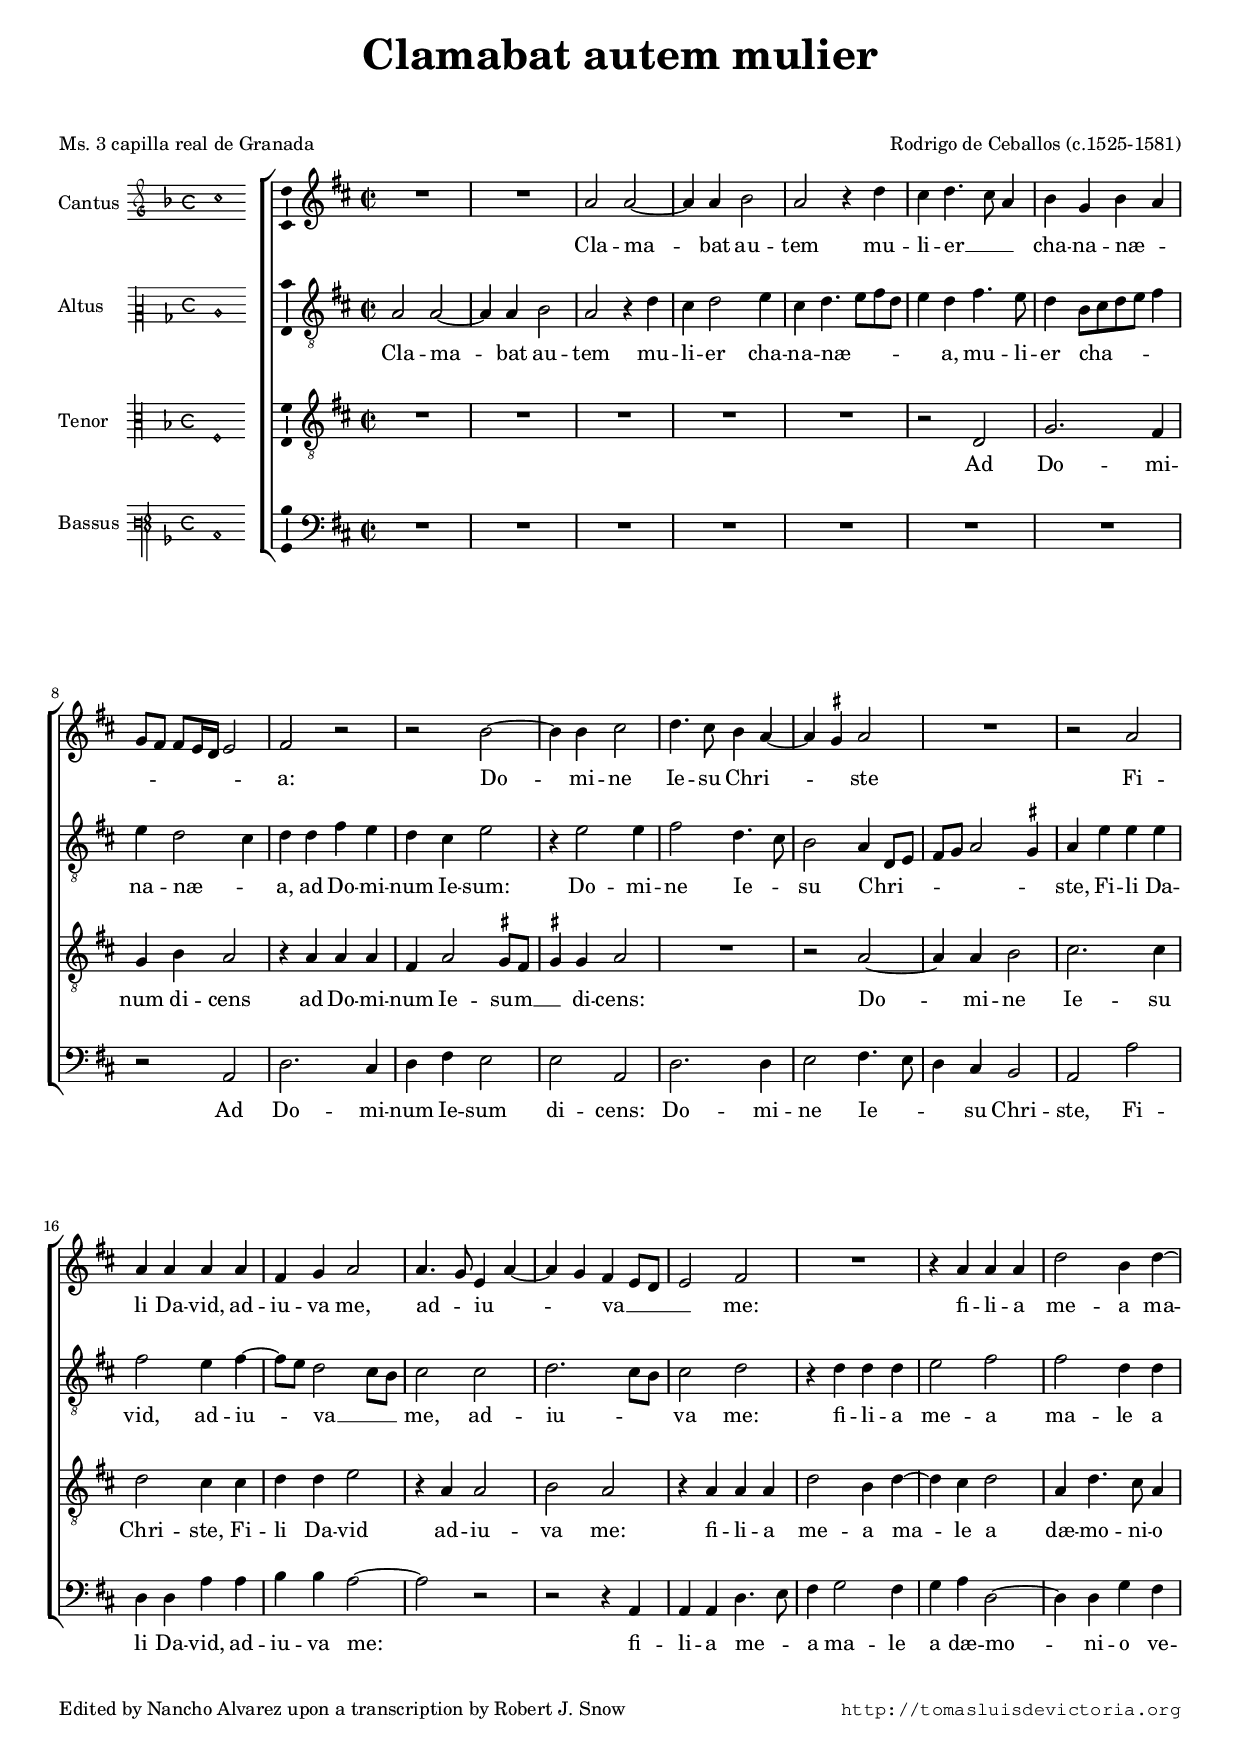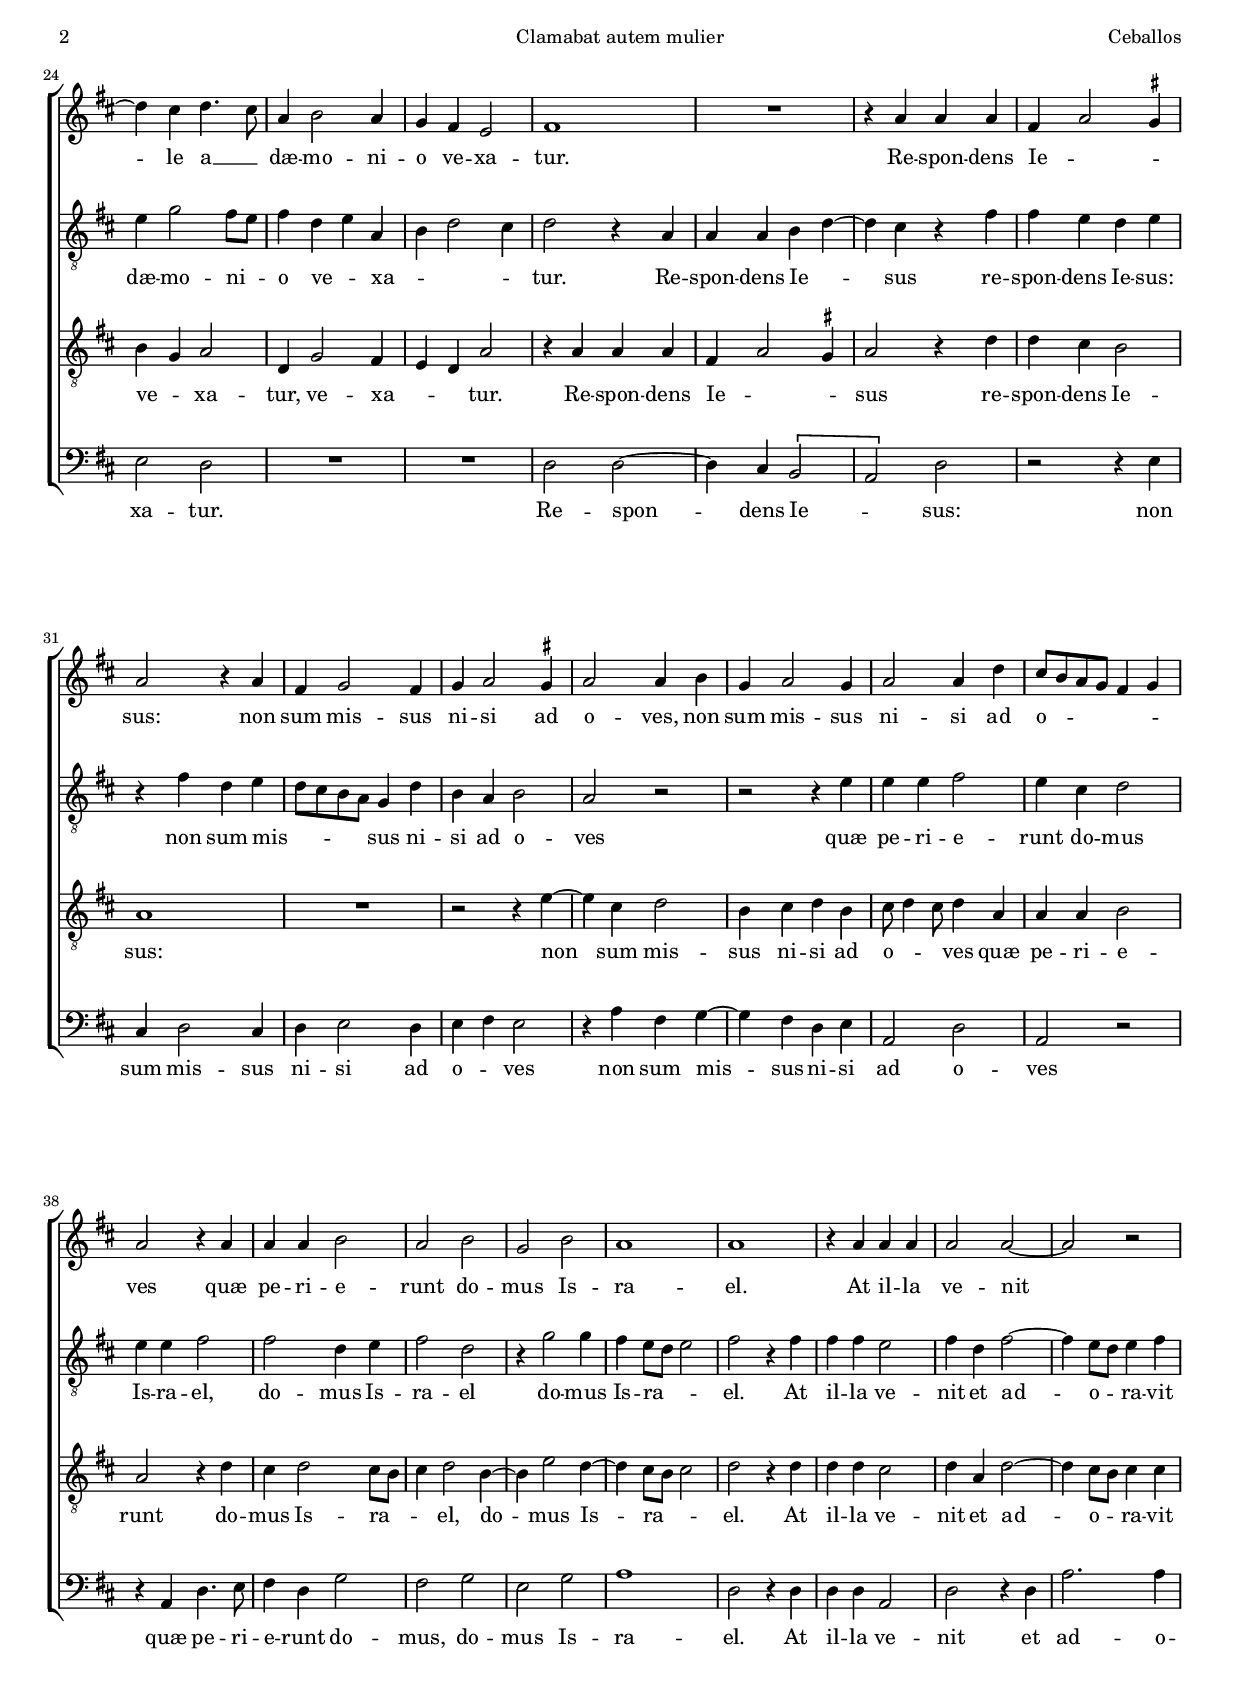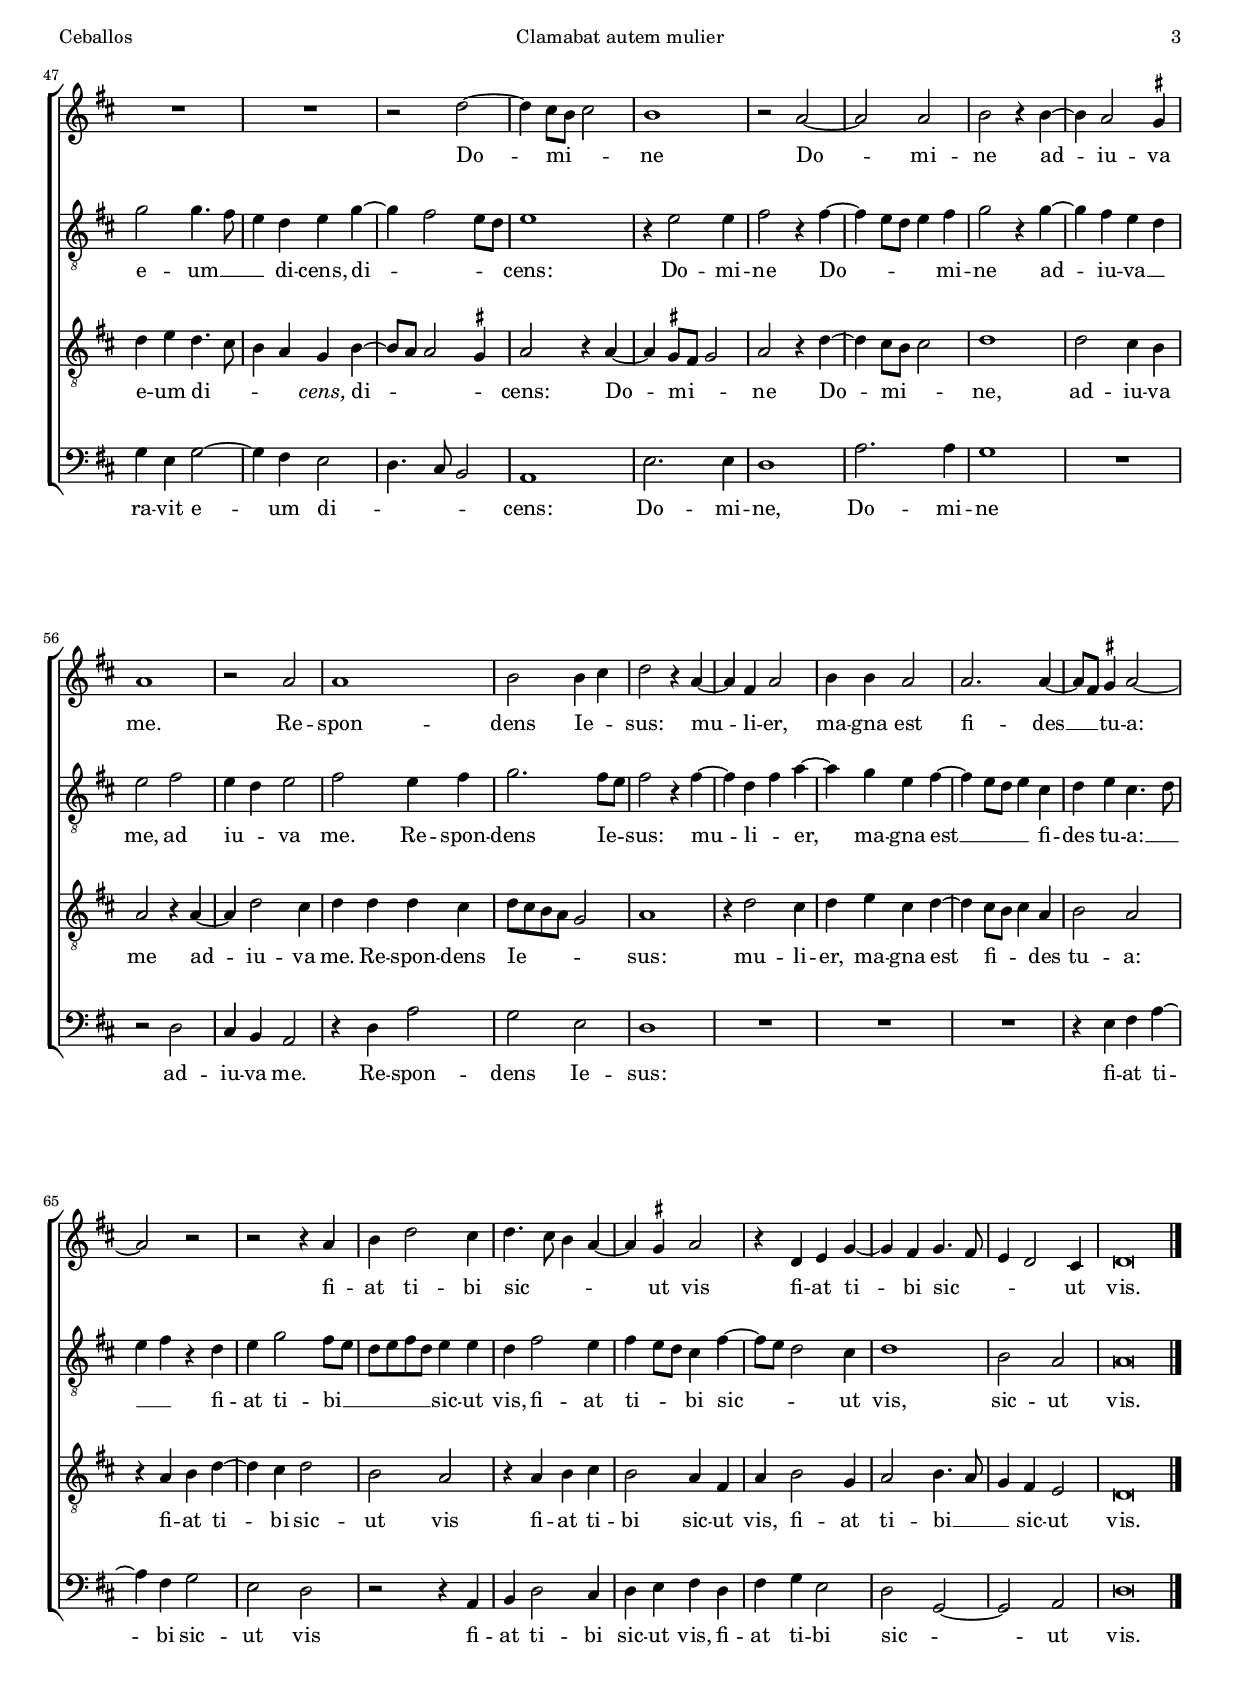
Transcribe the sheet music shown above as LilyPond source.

\version "2.18.0"

#(set-default-paper-size "a4")
#(set-global-staff-size 16.4)
#(ly:set-option 'point-and-click #f)
%mobile -s15.5 -i3.2

italicas=\override LyricText.font-shape = #'italic
rectas=\override LyricText.font-shape = #'upright
ss=\once \set suggestAccidentals = ##t
incipitwidth = 20
mtempo={\tempo 4 = 100}
mtempob={\tempo 4 = 50}
mt=#(define-music-function (parser location offset) (number?) ; move lyric text
      #{ \once \override LyricText.X-offset = -$offset #})

htitle="Clamabat autem mulier"
hcomposer="Ceballos"

\header {
	title=\markup{\fontsize #3 "Clamabat autem mulier"}
	%subtitle=""
	subsubtitle=\markup{\null \vspace #2 }
	composer="Rodrigo de Ceballos (c.1525-1581)"
        pdfauthor=\composer
	%opus="(-)"
	poet=\markup{"Ms. 3 capilla real de Granada"}
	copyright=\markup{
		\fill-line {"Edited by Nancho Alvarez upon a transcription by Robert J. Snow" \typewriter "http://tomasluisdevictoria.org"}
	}
%	tagline=""
}

global={\key f \major \time 2/2 \skip 1*73
	%\override Score.TimeSignature.break-visibility = #'#(#f #t #t)
	\bar "|."
}


cantus=\relative c''{
	R1*2
	c2 c ~
	c4 c d2
	c r4 f
	e f4. e8 c4
	d4 bes d c
	bes8[ a] a[ g16 f] g2
	a2 r
	r2 d ~
	d4 d e2
	f4. e8 d4 c ~
	c \ss b c2
	R1
	r2 c
	c4 c c c
	a bes c2
	c4. bes8 g4 c ~
	c bes a g8 f
	g2 a
	R1
	r4 c c c
	f2 d4 f ~
	f e f4. e8
	c4 d2 c4
	bes a g2
	a1
	R1
	r4 c c c
	a4 c2 \ss b4
	c2 r4 c
	a bes2 a4
	bes4 c2 \ss b4
	c2 c4 d
	bes4 c2 bes4
	c2 c4 f
	e8 d c bes a4 bes
	c2 r4 c
	c c d2
	c2 d
	bes d
	c1
	c
	r4 c c c
	c2 c ~
	c r
	R1*2
	r2 f ~
	f4 e8 d e2
	d1
	r2 c ~
	c2 c
	d r4 d ~
	d c2 \ss b4
	c1
	r2 c
	c1
	d2 d4 e
	f2 r4 c ~
	c a c2
	d4 d c2
	c2. c4 ~
	c8 a \ss b4 c2 ~
	c r
	r2 r4 c
	d f2 e4 
	f4. e8 d4 c ~
	c \ss b4 c2
	r4 f, g bes ~
	bes a bes4. a8
	g4 f2 e4
	f\breve*1/2
}

altus=\relative c'{
	c2 c ~
	c4 c d2
	c r4 f
	e4 f2 g4
	e f4. g8 a f
	g4 f a4. g8
	f4 d8[ e f g] a4
	g f2 e4
	f4 f a g
	f4 e g2
	r4 g2 g4
	a2 f4. e8
	d2 c4 f,8 g
	a bes c2 \ss b4
	c4 g' g g
	a2 g4 a ~
	a8 g f2 e8 d
	e2 e
	f2. e8 d
	e2 f
	r4 f f f
	g2 a
	a f4 f 
	g4 bes2 a8 g
	a4 f g c,
	d f2 e4
	f2 r4 c
	c c d f ~
	f e r a
	a g f g
	r4 a f g
	f8 e d c bes4 f'
	d c d2
	c2 r
	r r4 g'
	g g a2
	g4 e f2
	g4 g a2
	a f4 g
	a2 f
	r4 bes2 bes4
	a4 g8 f g2
	a2 r4 a
	a4 a g2
	a4 f a2 ~
	a4 g8 f g4 a
	bes2 bes4. a8
	g4 f g bes ~
	bes a2 g8 f
	g1
	r4 g2 g4
	a2 r4 a ~
	a4 g8 f g4 a
	bes2 r4 bes ~
	bes a g f
	g2 a
	g4 f g2
	a g4 a
	bes2. a8 g
	a2 r4 a ~
	a f a c ~
	c bes g a ~
	a g8 f g4 e
	f4 g e4. f8
	g4 a r4 f
	g bes2 a8 g
	f g a f g4 g
	f a2 g4
	a g8 f e4 a ~
	a8 g f2 e4
	f1
	d2 c 
	c\breve*1/2
}

tenor=\relative c{
	R1*5
	r2 f
	bes2. a4
	bes d c2
	r4 c c c
	a4 c2 \ss b8 a
	\ss b4 b c2
	R1
	r2 c ~
	c4 c d2
	e2. e4
	f2 e4 e
	f f g2
	r4 c, c2
	d c
	r4 c c c
	f2 d4 f ~
	f e f2
	c4 f4. e8 c4
	d bes c2
	f,4 bes2 a4
	g f c'2
	r4 c c c
	a4 c2 \ss b4
	c2 r4 f
	f e d2
	c1
	R1
	r2 r4 g' ~
	g4 e f2
	d4 e f d 
	e8 f4 e8 f4 c
	c c d2
	c r4 f
	e f2 e8 d
	e4 f2 d4 ~
	d g2 f4 ~
	f e8 d e2
	f2 r4 f
	f4 f e2
	f4 c f2 ~
	f4 e8 d e4 e
	f g f4. e8
	d4 c bes d ~
	d8 c c2 \ss b4
	c2 r4 c ~
	c4 \ss b8 a b2
	c2 r4 f ~
	f4 e8 d e2
	f1
	f2 e4 d
	c2 r4 c ~
	c f2 e4
	f f f e
	f8 e d c bes2
	c1
	r4 f2 e4
	f g e f ~
	f e8 d e4 c
	d2 c
	r4 c d f ~
	f e f2
	d c
	r4 c d e
	d2 c4 a
	c4 d2 bes4
	c2 d4. c8
	bes4 a g2
	f\breve*1/2
}

bassus=\relative c{
	R1*7
	r2 c
	f2. e4
	f4 a g2
	g2 c,
	f2. f4
	g2 a4. g8
	f4 e d2
	c c'
	f,4 f c' c
	d d c2 ~
	c r
	r2 r4 c,
	c c f4. g8
	a4 bes2 a4
	bes4 c f,2 ~
	f4 f bes a 
	g2 f
	R1*2
	f2 f ~
	f4 e \[d2
	c\] f
	r2 r4 g
	e4 f2 e4
	f g2 f4
	g a g2
	r4 c a bes ~
	bes a f g
	c,2 f
	c r
	r4 c f4. g8
	a4 f bes2
	a bes
	g bes
	c1
	f,2 r4 f
	f f c2
	f r4 f
	c'2. c4
	bes4 g bes2 ~
	bes4 a g2
	f4. e8 d2
	c1
	g'2. g4
	f1
	c'2. c4
	bes1
	R1
	r2 f
	e4 d c2
	r4 f c'2
	bes g
	f1
	R1*3
	r4 g a c ~
	c a bes2
	g2 f
	r2 r4 c
	d4 f2 e4
	f g a f
	a bes g2
	f bes, ~
	bes c
	f\breve*1/2
}

textocantus=\lyricmode{
Cla -- ma -- bat au -- tem mu -- li -- er __ _ _ % jumabat?!
cha -- na -- næ -- _ _ _ _ _ _ _ a:
Do -- mi -- ne Ie -- su \mt #1 Chri -- _ _ ste
Fi -- li Da -- vid,
ad -- iu -- va me,
ad -- _ iu -- _ _ va __ _ _ _ me:
fi -- li -- a me -- a \mt #1 ma -- le
a __ _ dæ -- mo -- ni -- o ve -- xa -- tur.
Re -- spon -- dens Ie -- _ _ sus:
non sum mis -- sus ni -- si ad o -- ves,
non sum mis -- sus ni -- si ad o -- _ _ _ _ _ ves
quæ pe -- ri -- e -- runt
do -- mus Is -- ra -- el.
At il -- la ve -- nit
Do -- mi -- _ _ ne
Do -- mi -- ne
ad -- iu -- va me.
Re -- spon -- dens Ie -- _ sus:
mu -- li -- er,
ma -- gna est fi -- \mt #.8 des __ _ tu -- a:
fi -- at ti -- bi sic -- _ _ _ ut vis
fi -- at ti -- bi sic -- _ _ _ ut vis.
}

textoaltus=\lyricmode{
Cla -- ma -- bat au -- tem
mu -- li -- er cha -- na -- næ -- _ _ _ _ a,
mu -- li -- er cha -- _ _ _ _ na -- næ -- _ a,
ad Do -- mi -- num Ie -- sum:
Do -- mi -- ne Ie -- _ su Chri -- _ _ _ _ _ _ ste,
Fi -- li Da -- vid,
ad -- iu -- _ va __ _ _ me,
ad -- iu -- _ _ va me:
fi -- li -- a me -- a ma -- le
a dæ -- mo -- ni -- _ o ve -- _ xa -- _ _ _ tur.
Re -- spon -- dens Ie -- _ sus
re -- spon -- dens Ie -- sus:
non sum mis -- _ _ _ _ sus ni -- si ad o -- ves
quæ pe -- ri -- e -- runt
do -- mus Is -- ra -- el,
do -- mus Is -- ra -- el
do -- mus Is -- ra -- _ _ el.
At il -- la ve -- nit et ad -- o -- _ ra -- vit e -- \mt #.5 um __ _ _ 
di -- cens,
di -- _ _ _ cens:
Do -- mi -- ne
Do -- _ _ _ mi -- ne
ad -- iu -- \mt #.5 va __ _ me,
ad iu -- _ va me.
Re -- spon -- dens Ie -- _ sus:
mu -- li -- _ er,
ma -- gna est __ _ _ _ fi -- des tu -- a: __ _ _ _ 
fi -- at ti -- bi __ _ _ _ _ _ sic -- ut vis,
fi -- at ti -- _ _ bi sic -- _ _ ut vis,
sic -- ut vis.
}

textotenor=\lyricmode{
Ad Do -- mi -- num di -- cens
ad Do -- mi -- num Ie -- \mt #1 sum __ _ _ di -- cens:
Do -- mi -- ne Ie -- su Chri -- ste,
Fi -- li Da -- vid
ad -- iu -- va me:
fi -- li -- a me -- a ma -- le
a dæ -- mo -- ni -- o ve -- _ xa -- tur,
ve -- xa -- _ _ tur.
Re -- spon -- dens Ie -- _ _ sus
re -- spon -- dens Ie -- sus:
non sum mis -- sus ni -- si ad o -- _ _ ves
quæ pe -- ri -- e -- runt
do -- mus Is -- ra -- _ _ el,
do -- mus Is -- ra -- _ _ el.
At il -- la ve -- nit et ad -- o -- _ ra -- vit e -- um
di -- _ _ _ \italicas cens, \rectas % cens __ _ _ _ 
di -- _ _ _ cens:
Do -- mi -- _ _ ne
Do -- mi -- _ _ ne,
ad -- iu -- va me
ad -- iu -- va me.
Re -- spon -- dens Ie -- _ _ _ _ sus:
mu -- li -- er,
ma -- gna est fi -- _ _ des tu -- a:
fi -- at ti -- bi sic -- ut vis
fi -- at ti -- bi sic -- ut vis,
fi -- at ti -- bi __ _ _ sic -- ut vis.
}

textobassus=\lyricmode{
Ad Do -- mi -- num Ie -- sum di -- cens:
Do -- mi -- ne Ie -- _ _ su Chri -- ste,
Fi -- li Da -- vid,
ad -- iu -- va me:
fi -- li -- a me -- _ a ma -- le
a dæ -- mo -- ni -- o ve -- xa -- tur.
Re -- spon -- dens Ie -- _ sus:
non sum mis -- sus ni -- si ad o -- _ ves
non sum mis -- sus ni -- si ad o -- ves
quæ pe -- ri -- e -- runt
do -- mus,
do -- mus Is -- ra -- el.
At il -- la ve -- nit
et ad -- o -- ra -- vit e -- um di -- _ _ _ cens:
Do -- mi -- ne,
Do -- mi -- ne
ad -- iu -- va me.
Re -- spon -- dens Ie -- sus:
fi -- at ti -- bi sic -- ut vis
fi -- at ti -- bi sic -- ut vis,
fi -- at ti -- bi sic -- _ ut vis.
}


incipitcantus=\markup{
	\score{
		{ 
		\set Staff.instrumentName="Cantus "
		\override NoteHead.style = #'neomensural
		\override Staff.TimeSignature.style = #'neomensural
		\cadenzaOn 
		\clef "petrucci-g"
		\key f \major
		\time 4/4
                c''1
		} 

	\layout { line-width=\incipitwidth indent = 0 }
	}
}

incipitaltus=\markup{
	\score{
		{ 
		\set Staff.instrumentName="Altus    "
		\override NoteHead.style = #'neomensural 
		\override Staff.TimeSignature.style = #'neomensural
		\cadenzaOn 
		\clef "petrucci-c2"
		\key f \major
		\time 4/4
               c'1
		} 
	\layout { line-width=\incipitwidth indent = 0 }
	}
}


incipittenor=\markup{
	\score{
		{ 
		\set Staff.instrumentName="Tenor   "
		\override NoteHead.style = #'neomensural 
		\override Staff.TimeSignature.style = #'neomensural
		\cadenzaOn 
		\clef "petrucci-c3"
		\key f \major
		\time 4/4
                f1
		} 
	\layout { line-width=\incipitwidth indent=0 }
	}
}

incipitbassus=\markup{
	\score{
		{ 
		\set Staff.instrumentName="Bassus "
		\override NoteHead.style = #'neomensural
		\override Staff.TimeSignature.style = #'neomensural
		\cadenzaOn 
		\clef "petrucci-f3"
		\key f \major
		\time 4/4
                c1
		} 
	\layout { line-width=\incipitwidth indent = 0 }
	}
}

%\layout {
%       \context {\Voice
%               \remove Ligature_bracket_engraver
%               \consists Mensural_ligature_engraver
%       }
%       line-width=\incipitwidth
%       indent = 0
%}

\score {\transpose c' a{
\new ChoirStaff<<

	\new Staff <<\global
	\new Voice="v1" {
		\set Staff.instrumentName=\incipitcantus
		\clef "treble"
		\cantus }
	\new Lyrics \lyricsto "v1" {\textocantus }
	>>

	\new Staff <<\global
	\new Voice="v2" {
		\set Staff.instrumentName=\incipitaltus
		\clef "G_8"
		\altus }
	\new Lyrics \lyricsto "v2" {\textoaltus }
	>>
	
	\new Staff <<\global
	\new Voice="v3" {
		\set Staff.instrumentName=\incipittenor
		\clef "G_8"
		\tenor }
	\new Lyrics \lyricsto "v3" {\textotenor }
	>>

	\new Staff <<\global
	\new Voice="v4" {
		\set Staff.instrumentName=\incipitbassus
		\clef "bass"
		\bassus }
	\new Lyrics \lyricsto "v4" {\textobassus }
	>>
	
>>

	} % transpose

\layout{ 
	\context {\Lyrics 
		\override VerticalAxisGroup.staff-affinity = #UP
		\override VerticalAxisGroup.nonstaff-relatedstaff-spacing =
			#'((basic-distance . 0) (minimum-distance . 0) (padding . 1))
		\override LyricText.font-size = #1.2
		\override LyricHyphen.minimum-distance = #0.5
	}
	\context {\Score 
		tempoHideNote = ##t
		\override BarNumber.padding = #2 
	}
	\context {\Voice 
		%melismaBusyProperties = #'()
		%autoBeaming = ##f
	}
	\context {\Staff 
                %\RemoveEmptyStaves
                %\override VerticalAxisGroup.remove-first = ##t
		\override VerticalAxisGroup.staff-staff-spacing =
			#'((basic-distance . 11) (minimum-distance . 0) (padding . 1))
		\consists Ambitus_engraver 
		\override LigatureBracket.padding = #1
	}
}

%\midi { \mtempo }

}


\paper{
	evenHeaderMarkup=\markup  \fill-line { \fromproperty #'page:page-number-string \htitle \hcomposer }
	oddHeaderMarkup= \markup  \fill-line { \on-the-fly #not-first-page \hcomposer \on-the-fly #not-first-page \htitle \on-the-fly #not-first-page \fromproperty #'page:page-number-string }
	%system-count=20
	%page-count = 8
	ragged-last-bottom = ##f
	indent=3.6\cm
	system-system-spacing =
	#'((basic-distance . 20) (minimum-distance . 0) (padding . 5))
	top-system-spacing = % header
	#'((basic-distance . 8) (minimum-distance . 0) (padding . 0))
	last-bottom-spacing = % footer
	#'((basic-distance . 12) (minimum-distance . 0) (padding . 0))
	markup-system-spacing.padding = #1.5
}
